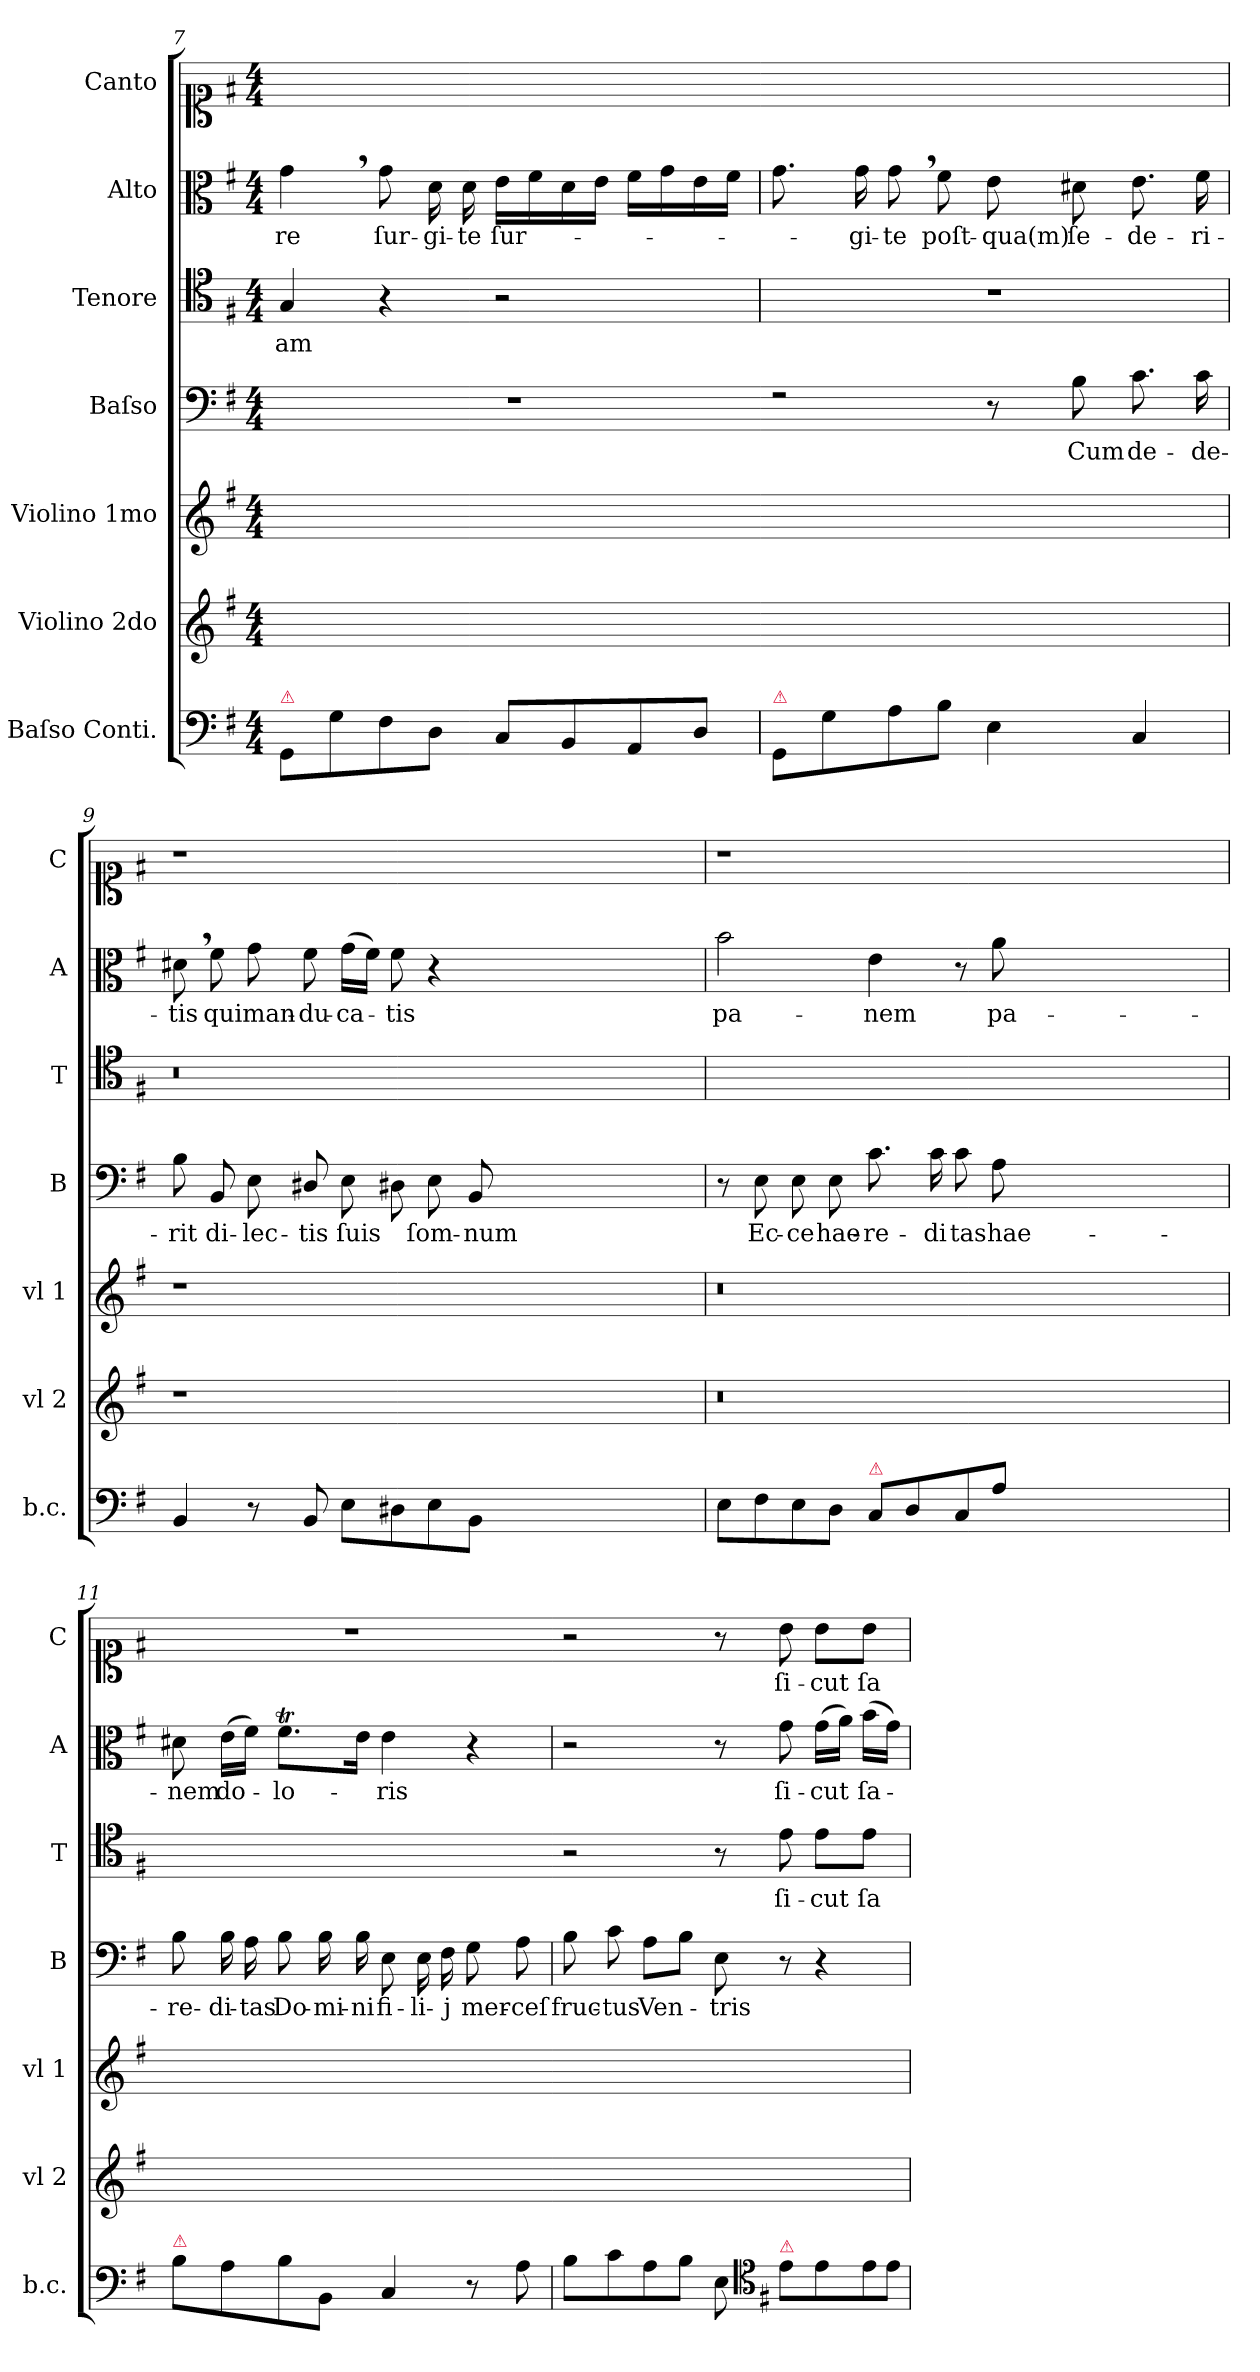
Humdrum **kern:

**kern	**kern	**kern	**kern	**text	**kern	**text	**kern	**text	**kern	**text
*part7	*part6	*part5	*part4	*part4	*part3	*part3	*part2	*part2	*part1	*part1
*staff7	*staff6	*staff5	*staff4	*staff4	*staff3	*staff3	*staff2	*staff2	*staff1	*staff1
*I"Baſso Conti.	*I"Violino 2do	*I"Violino 1mo	*I"Baſso	*	*I"Tenore	*	*I"Alto	*	*I"Canto	*
*I'b.c.	*I'vl 2	*I'vl 1	*I'B	*	*I'T	*	*I'A	*	*I'C	*
*clefF4	*clefG2	*clefG2	*clefF4	*	*clefC4	*	*clefC3	*	*clefC1	*
*k[f#]	*k[f#]	*k[f#]	*k[f#]	*	*k[f#]	*	*k[f#]	*	*k[f#]	*
*M4/4	*M4/4	*M4/4	*M4/4	*	*M4/4	*	*M4/4	*	*M4/4	*
=7	=7	=7	=7	=7	=7	=7	=7	=7	=7	=7
!LO:TX:a:color=crimson:t=⚠	!	!	!	!	!	!	!	!	!	!
8GG/L	1ryy	1ryy	1r	.	4G/	-am	4g,<\	-re	1ryy	.
8G\	.	.	.	.	.	.	.	.	.	.
8F#\	.	.	.	.	4r	.	8g\	ſur-	.	.
8D\J	.	.	.	.	.	.	16d\	-gi-	.	.
.	.	.	.	.	.	.	16d\	-te	.	.
8C/L	.	.	.	.	2r	.	16e\LL	ſur-	.	.
.	.	.	.	.	.	.	16f#\	.	.	.
8BB/	.	.	.	.	.	.	16d\	.	.	.
.	.	.	.	.	.	.	16e\JJ	.	.	.
8AA/	.	.	.	.	.	.	16f#\LL	.	.	.
.	.	.	.	.	.	.	16g\	.	.	.
8D/J	.	.	.	.	.	.	16e\	.	.	.
.	.	.	.	.	.	.	16f#\JJ	.	.	.
=8	=8	=8	=8-	=8	=8	=8	=8	=8	=8	=8
!LO:TX:a:color=crimson:t=⚠	!	!	!	!	!	!	!	!	!	!
8GG/L	1ryy	1ryy	2rF	.	1r	.	8.g\	.	1ryy	.
8G\	.	.	.	.	.	.	.	.	.	.
.	.	.	.	.	.	.	16g\	-gi-	.	.
8A\	.	.	.	.	.	.	8g,<\	-te	.	.
8B\J	.	.	.	.	.	.	8f#\	poſt-	.	.
4E\	.	.	8r	.	.	.	8e\	-qua(m)	.	.
.	.	.	8B\	Cum	.	.	8d#X\	ſe-	.	.
4C/	.	.	8.c\	de-	.	.	8.e\	-de-	.	.
.	.	.	16c\	-de-	.	.	16f#\	-ri-	.	.
=9	=9	=9	=9	=9	=9	=9	=9	=9	=9	=9
4BB/	1r	1r	8B\	-rit	0.r	.	8d#X,<\	-tis	1r	.
.	.	.	8BB/	di-	.	.	8f#\	qui	.	.
8r	.	.	8E\	-lec-	.	.	8g\	man-	.	.
8BB/	.	.	8D#X/	-tis	.	.	8f#\	-du-	.	.
8E\L	.	.	8E\	ſuis	.	.	(16g\LL	-ca-	.	.
.	.	.	.	.	.	.	16f#\JJ)	.	.	.
8D#X\	.	.	8D#X\	.	.	.	8f#\	-tis	.	.
8E\	.	.	8E\	ſom-	.	.	4r	.	.	.
8BB\J	.	.	8BB/	-num	.	.	.	.	.	.
0ryy	0ryy	0ryy	0ryy	.	.	.	0ryy	.	0ryy	.
=10	=10	=10	=10	=10	=10	=10	=10	=10	=10	=10
8E\L	0.r	0.r	8r	.	0.ryy	.	2b\	pa-	1r	.
8F#\	.	.	8E\	Ec-	.	.	.	.	.	.
8E\	.	.	8E\	-ce	.	.	.	.	.	.
8D\J	.	.	8E\	hae-	.	.	.	.	.	.
!LO:TX:a:color=crimson:t=⚠	!	!	!	!	!	!	!	!	!	!
8C/L	.	.	8.c\	-re-	.	.	4e\	-nem	.	.
8D/	.	.	.	.	.	.	.	.	.	.
.	.	.	16c\	-di	.	.	.	.	.	.
8C/	.	.	8c\	tas	.	.	8r	.	.	.
8A\J	.	.	8A\	hae-	.	.	8a\	pa-	.	.
0ryy	.	.	0ryy	.	.	.	0ryy	.	0ryy	.
=11	=11	=11	=11	=11	=11	=11	=11	=11	=11	=11
!LO:TX:a:color=crimson:t=⚠	!	!	!	!	!	!	!	!	!	!
8B\L	1ryy	1ryy	8B\	-re-	1ryy	.	8d#X\	-nem	1r	.
8A\	.	.	16B\	-di-	.	.	(16e\LL	do-	.	.
.	.	.	16A\	-tas	.	.	16f#\JJ)	.	.	.
8B\	.	.	8B\	Do-	.	.	8.f#t\L	-lo-	.	.
8BB/J	.	.	16B\	-mi-	.	.	.	.	.	.
.	.	.	16B\	-ni	.	.	16e\Jk	.	.	.
4C/	.	.	8E\	fi-	.	.	4e\	-ris	.	.
.	.	.	16E\	-li-	.	.	.	.	.	.
.	.	.	16F#\	-j	.	.	.	.	.	.
8r	.	.	8G\	mer-	.	.	4r	.	.	.
8A\	.	.	8A\	-ceſ	.	.	.	.	.	.
=12	=12	=12	=12	=12-	=12	=12-	=12	=12-	=12-	=12-
8B\L	1ryy	1ryy	8B\	fruc-	2r	.	2r	.	2r	.
8c\	.	.	8c\	-tus	.	.	.	.	.	.
8A\	.	.	8A\L	Ven-	.	.	.	.	.	.
8B\J	.	.	8B\J	.	.	.	.	.	.	.
8E\	.	.	8E\	-tris	8r	.	8r	.	8r	.
*clefC4	*	*	*	*	*	*	*	*	*	*
*k[f#]	*	*	*	*	*	*	*	*	*	*
!LO:TX:a:color=crimson:t=⚠	!	!	!	!	!	!	!	!	!	!
8e\L	.	.	8r	.	8e\	ſi-	8g\	ſi-	8b\	ſi-
8e\	.	.	4r	.	8e\L	-cut	(16g\LL	-cut	8b\L	-cut
.	.	.	.	.	.	.	16a\JJ)	.	.	.
!LO:N:vis=8	!	!	!	!	!	!	!	!	!	!
16e\	.	.	.	.	8e\J	ſa-	(16b\LL	ſa-	8b\J	ſa-
!LO:N:vis=8	!	!	!	!	!	!	!	!	!	!
16e\J	.	.	.	.	.	.	16g\JJ)	.	.	.
=	=	=	=	=	=	=	=	=	=	=
*-	*-	*-	*-	*-	*-	*-	*-	*-	*-	*-
